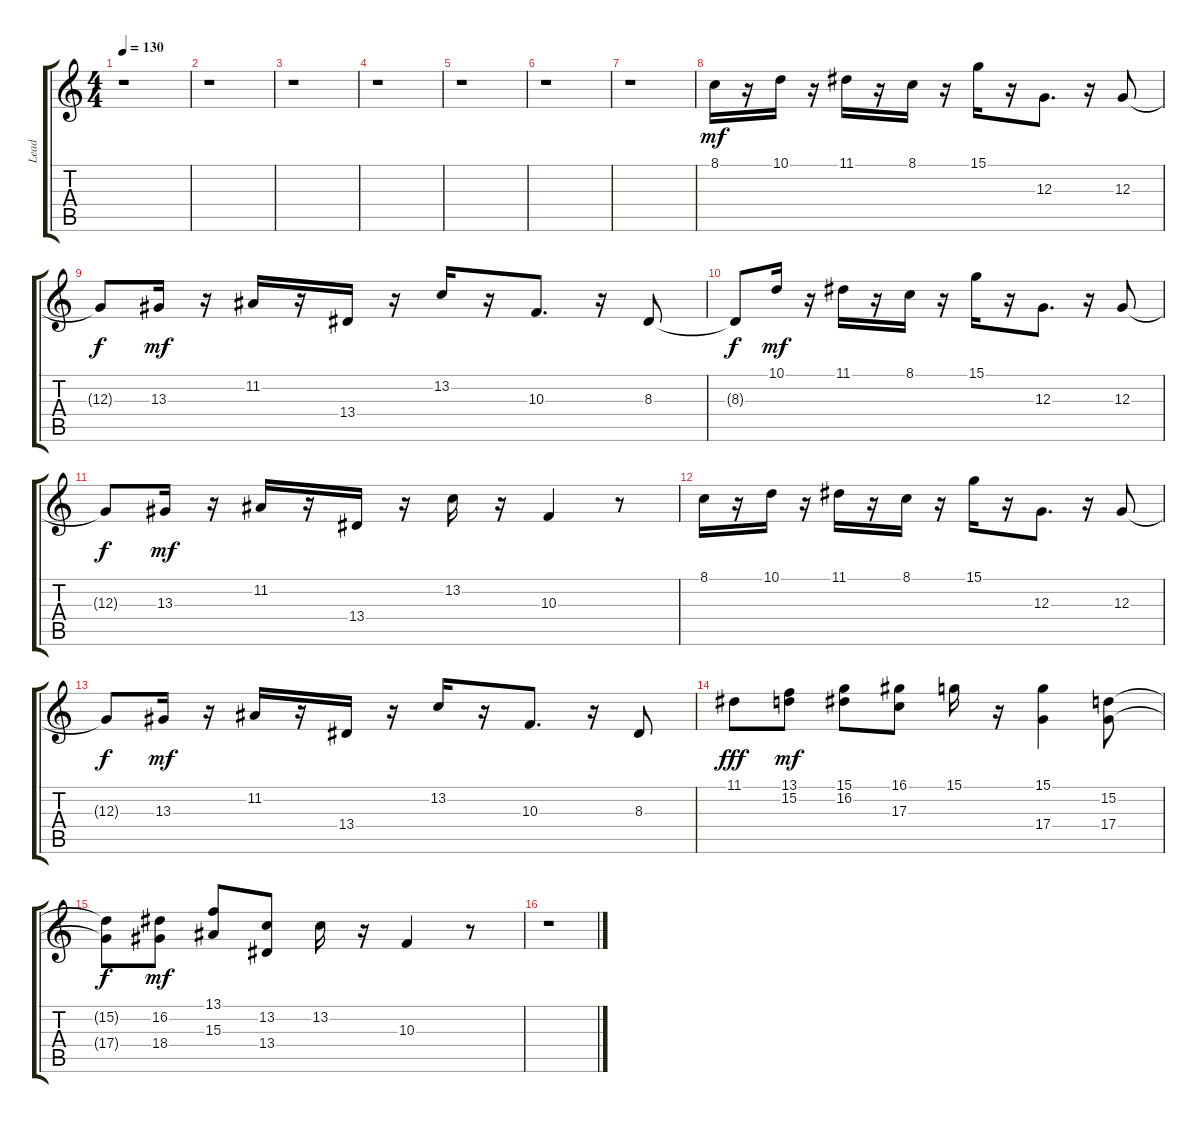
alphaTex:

\track ("Lead" "Lead") {instrument fx3crystal}
\staff {score tabs}
\tuning (E4 B3 G3 D3 A2 E2) {hide}
\ts (4 4)
\tempo 130
\clef g2
\ks c
r.1{dy mf} |
r.1 |
r.1 |
r.1 |
r.1 |
r.1 |
r.1 |
8.1.16 r.16 10.1.16 r.16 11.1.16 r.16 8.1.16 r.16 15.1.16 r.16 12.3.8{d} r.16 12.3.8 |
12.3{t}.8{dy f} 13.3.16{dy mf} r.16 11.2.16 r.16 13.4.16 r.16 13.2.16 r.16 10.3.8{d} r.16 8.3.8 |
8.3{t}.8{dy f} 10.1.16{dy mf} r.16 11.1.16 r.16 8.1.16 r.16 15.1.16 r.16 12.3.8{d} r.16 12.3.8 |
12.3{t}.8{dy f} 13.3.16{dy mf} r.16 11.2.16 r.16 13.4.16 r.16 13.2.16 r.16 10.3.4 r.8 |
8.1.16 r.16 10.1.16 r.16 11.1.16 r.16 8.1.16 r.16 15.1.16 r.16 12.3.8{d} r.16 12.3.8 |
12.3{t}.8{dy f} 13.3.16{dy mf} r.16 11.2.16 r.16 13.4.16 r.16 13.2.16 r.16 10.3.8{d} r.16 8.3.8 |
11.1.8{dy fff} (13.1 15.2).8{dy mf} (15.1 16.2).8 (16.1 17.3).8 15.1.16 r.16 (15.1 17.4).4 (15.2 17.4).8 |
(15.2{t} 17.4{t}).8{dy f} (16.2 18.4).8{dy mf} (13.1 15.3).8 (13.2 13.4).8 13.2.16 r.16 10.3.4 r.8 |
r.1
